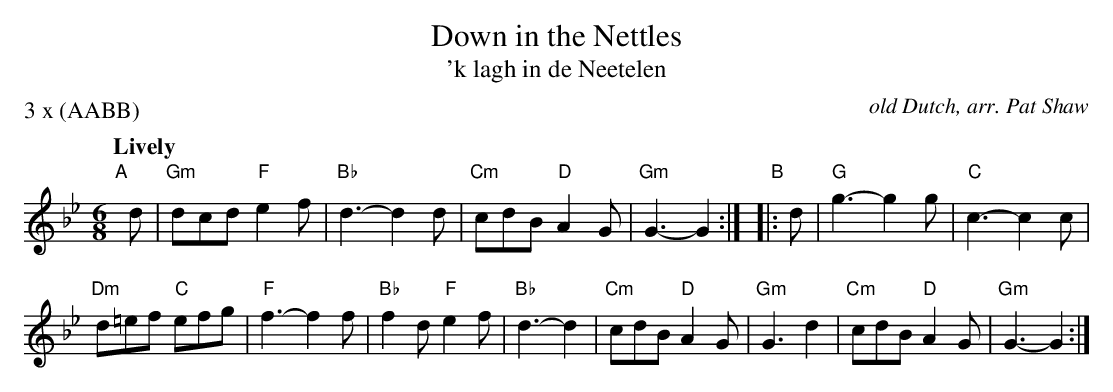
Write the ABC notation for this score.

X:1
T: Down in the Nettles
T: 'k lagh in de Neetelen
C: old Dutch, arr. Pat Shaw
P: 3 x (AABB)
Q: "Lively"
M: 6/8
L: 1/8
K: Gm
"A"[|] d |\
"Gm"dcd "F"e2f | "Bb"d3- d2d | "Cm"cdB "D"A2G | "Gm"G3- G2 :|"B"|: d | "G"g3- g2g | "C"c3- c2c |
"Dm"d=ef "C"efg | "F"f3- f2f | "Bb"f2d "F"e2f | "Bb"d3- d2 | "Cm"cdB "D"A2G | "Gm"G3 d2 | "Cm"cdB "D"A2G | "Gm"G3- G2 :|
